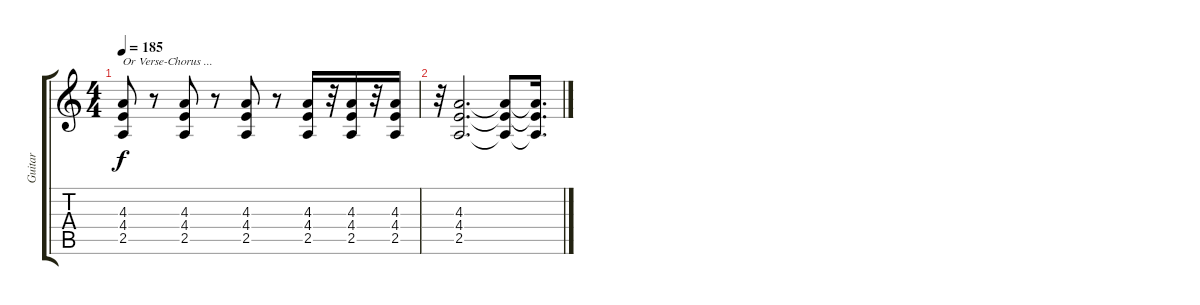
\track ("Guitar" "Guitar") {solo instrument distortionguitar}
\staff {score tabs}
\tuning (D4 A3 F3 C3 G2 D2) {hide}
\ts (4 4)
\tempo 185
\clef g2
\ks c
(4.3 4.4 2.5).8{txt "Or Verse-Chorus ..." dy f} r.8 (4.3 4.4 2.5).8 r.8 (4.3 4.4 2.5).8 r.8 (4.3 4.4 2.5).16 r.32 (4.3 4.4 2.5).16 r.32 (4.3 4.4 2.5).16 |
r.32 (4.3 4.4 2.5).2{d} (4.3{t} 4.4{t} 2.5{t}).8 (4.3{t} 4.4{t} 2.5{t}).16{d}
